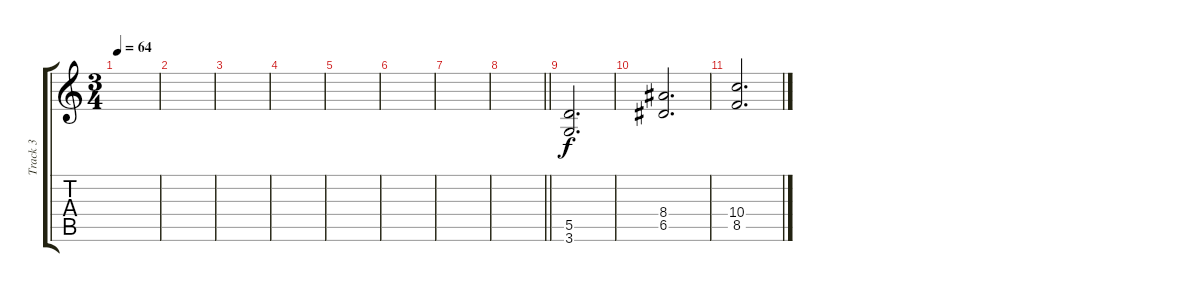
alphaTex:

\track ("Track 3" "Track 3") {instrument distortionguitar}
\staff {score tabs}
\tuning (E4 B3 G3 D3 A2 E2) {hide}
\ts (3 4)
\tempo 64
\clef g2
\ks c
|
|
|
|
|
|
|
\barLineRight lightlight
|
(5.5 3.6).2{d} |
(8.4 6.5).2{d} |
(10.4 8.5).2{d}
